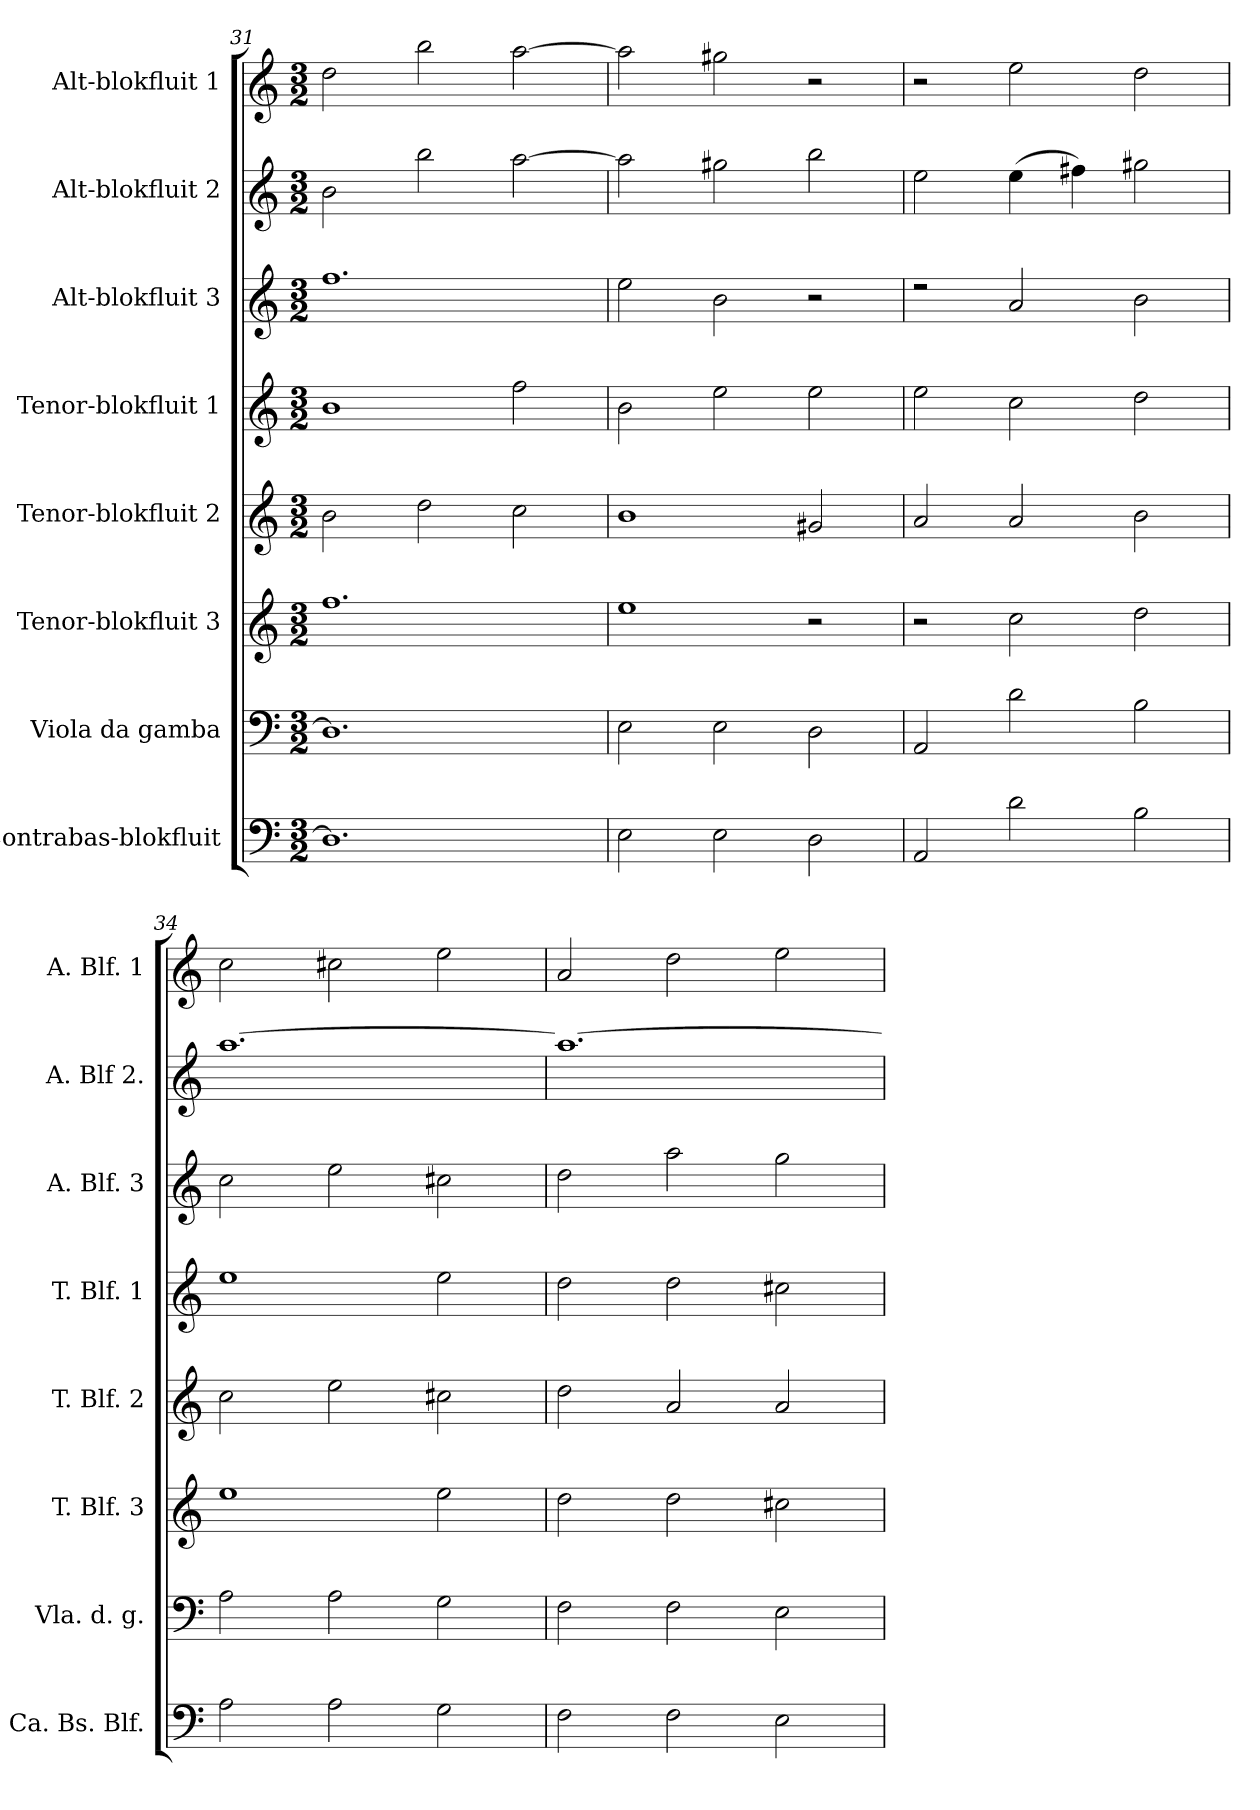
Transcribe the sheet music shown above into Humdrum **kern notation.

**kern	**kern	**kern	**kern	**kern	**kern	**kern	**kern
*part8	*part7	*part6	*part5	*part4	*part3	*part2	*part1
*staff8	*staff7	*staff6	*staff5	*staff4	*staff3	*staff2	*staff1
*I"Contrabas-blokfluit	*I"Viola da gamba	*I"Tenor-blokfluit 3	*I"Tenor-blokfluit 2	*I"Tenor-blokfluit 1	*I"Alt-blokfluit 3	*I"Alt-blokfluit 2	*I"Alt-blokfluit 1
*I'Ca. Bs. Blf.	*I'Vla. d. g.	*I'T. Blf. 3	*I'T. Blf. 2	*I'T. Blf. 1	*I'A. Blf. 3	*I'A. Blf 2.	*I'A. Blf. 1
*clefF4	*clefF4	*clefG2	*clefG2	*clefG2	*clefG2	*clefG2	*clefG2
*k[]	*k[]	*k[]	*k[]	*k[]	*k[]	*k[]	*k[]
*M3/2	*M3/2	*M3/2	*M3/2	*M3/2	*M3/2	*M3/2	*M3/2
=31	=31	=31	=31	=31	=31	=31	=31
1.D]	1.D]	1.ff	2b\	1b	1.ff	2b\	2dd\
.	.	.	2dd\	.	.	2bb\	2bb\
.	.	.	2cc\	2ff\	.	[2aa\	[2aa\
=32	=32	=32	=32	=32	=32	=32	=32
2E\	2E\	1ee	1b	2b\	2ee\	2aa\]	2aa\]
2E\	2E\	.	.	2ee\	2b\	2gg#X\	2gg#X\
2D\	2D\	2r	2g#X/	2ee\	2r	2bb\	2r
=33	=33	=33	=33	=33	=33	=33	=33
2AA/	2AA/	2r	2a/	2ee\	2rdd	2ee\	2r
2d\	2d\	2cc\	2a/	2cc\	2a/	(>4ee\	2ee\
.	.	.	.	.	.	4ff#X\)	.
2B\	2B\	2dd\	2b\	2dd\	2b\	2gg#X\	2dd\
=34	=34	=34	=34	=34	=34	=34	=34
2A\	2A\	1ee	2cc\	1ee	2cc\	[1.aa	2cc\
2A\	2A\	.	2ee\	.	2ee\	.	2cc#X\
2G\	2G\	2ee\	2cc#X\	2ee\	2cc#X\	.	2ee\
!!LO:PB:g=z
=35	=35	=35	=35	=35	=35	=35	=35
2F\	2F\	2dd\	2dd\	2dd\	2dd\	1.aa_	2a/
2F\	2F\	2dd\	2a/	2dd\	2aa\	.	2dd\
2E\	2E\	2cc#X\	2a/	2cc#X\	2gg\	.	2ee\
=	=	=	=	=	=	=	=
*-	*-	*-	*-	*-	*-	*-	*-
